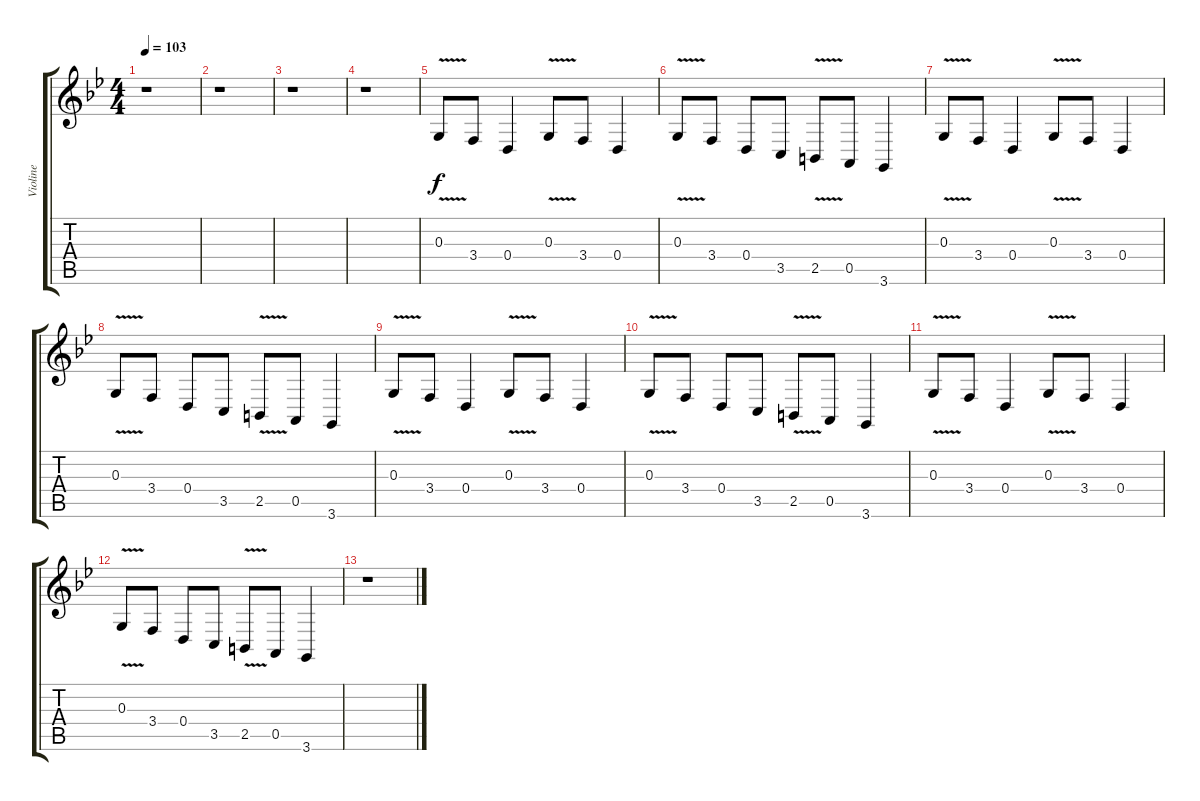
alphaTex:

\track ("Violine" "Violine") {instrument violin}
\staff {score tabs}
\tuning (E4 B3 G3 D3 A2 E2) {hide}
\ts (4 4)
\tempo 103
\clef g2
\ks bb
r.1{dy f} |
r.1 |
r.1 |
r.1 |
0.3{v}.8 3.4.8 0.4.4 0.3{v}.8 3.4.8 0.4.4 |
0.3{v}.8 3.4.8 0.4.8 3.5.8 2.5{v}.8 0.5.8 3.6.4 |
0.3{v}.8 3.4.8 0.4.4 0.3{v}.8 3.4.8 0.4.4 |
0.3{v}.8 3.4.8 0.4.8 3.5.8 2.5{v}.8 0.5.8 3.6.4 |
0.3{v}.8 3.4.8 0.4.4 0.3{v}.8 3.4.8 0.4.4 |
0.3{v}.8 3.4.8 0.4.8 3.5.8 2.5{v}.8 0.5.8 3.6.4 |
0.3{v}.8 3.4.8 0.4.4 0.3{v}.8 3.4.8 0.4.4 |
0.3{v}.8 3.4.8 0.4.8 3.5.8 2.5{v}.8 0.5.8 3.6.4 |
r.1
